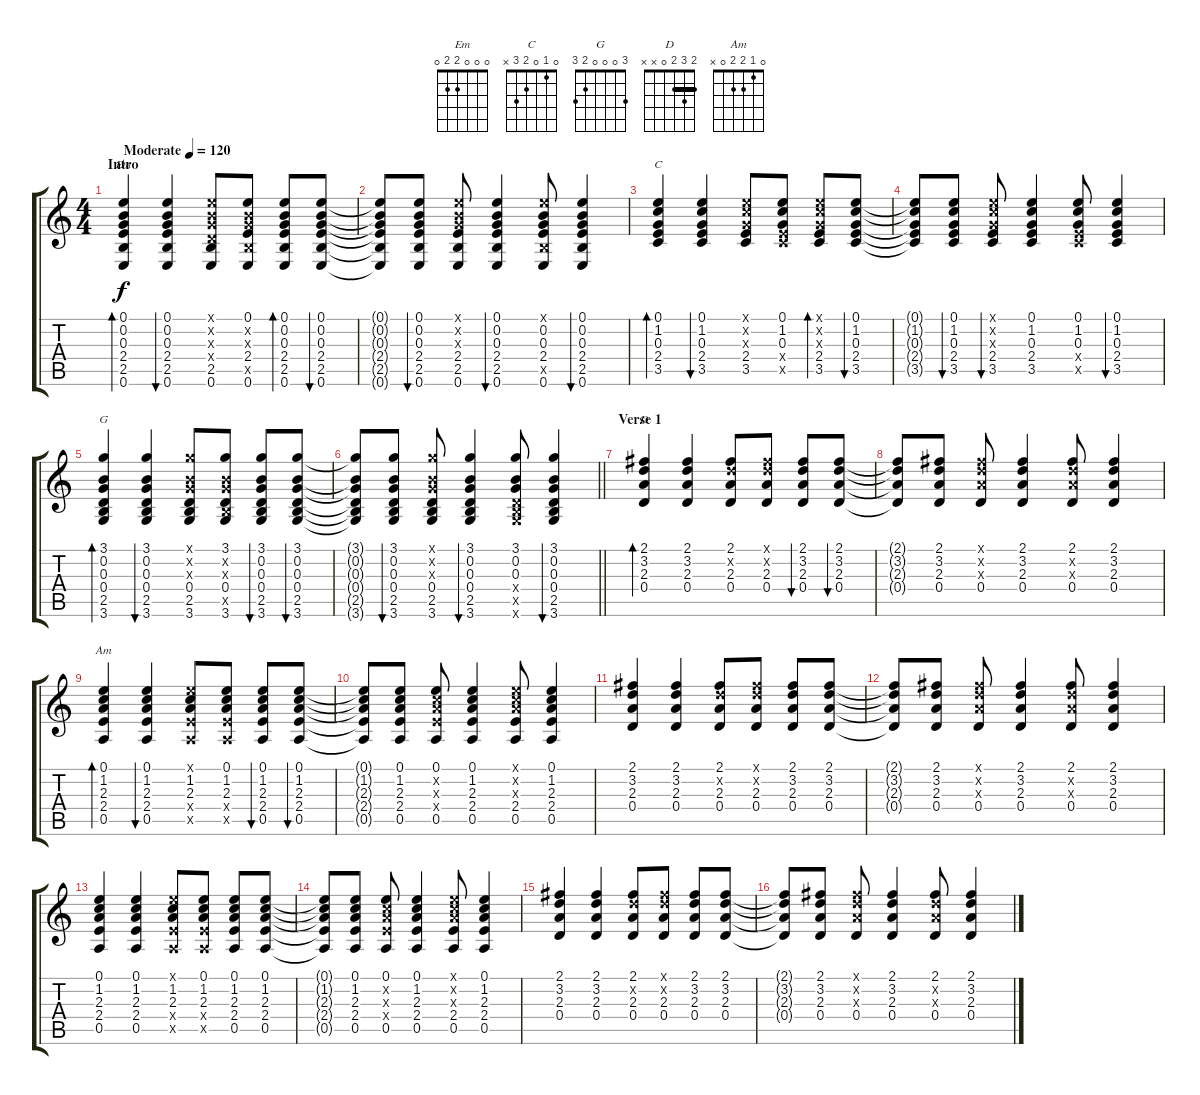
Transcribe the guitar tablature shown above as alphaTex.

\track "" {instrument acousticguitarsteel}
\staff {score tabs}
\tuning (E4 B3 G3 D3 A2 E2) {hide}
\chord ("Em" 0 0 0 2 2 0)
\chord ("C" 0 1 0 2 3 x)
\chord ("G" 3 0 0 0 2 3)
\chord ("D" 2 3 2 0 x x) {barre 2}
\chord ("Am" 0 1 2 2 0 x)
\ts (4 4)
\section ("" "Intro")
\tempo (120 "Moderate")
\clef g2
\ks c
(0.1 0.2 0.3 2.4 2.5 0.6).4{bd 60 ch "Em" dy f instrument acousticguitarsteel beam Up} (0.1 0.2 0.3 2.4 2.5 0.6).4{bu 30 beam Up} (0.1{x} 0.2{x} 0.3{x} 0.4{x} 2.5 0.6).8{beam Up} (0.1 0.2{x} 0.3{x} 2.4 2.5{x} 0.6).8{beam Up} (0.1 0.2 0.3 2.4 2.5 0.6).8{bd 30 beam Up} (0.1 0.2 0.3 2.4 2.5 0.6).8{bu 30 beam Up} |
(0.1{t} 0.2{t} 0.3{t} 2.4{t} 2.5{t} 0.6{t}).8{beam Up} (0.1 0.2 0.3 2.4 2.5 0.6).8{bu 30 beam Up} (0.1{x} 0.2{x} 0.3{x} 2.4 2.5 0.6).8{beam Up} (0.1 0.2 0.3 2.4 2.5 0.6).4{bu 30 beam Up} (0.1{x} 0.2 0.3 2.4 2.5{x} 0.6).8{beam Up} (0.1 0.2 0.3 2.4 2.5 0.6).4{bu 30 beam Up} |
(0.1 1.2 0.3 2.4 3.5).4{bd 30 ch "C" beam Up} (0.1 1.2 0.3 2.4 3.5).4{bu 30 beam Up} (0.1{x} 1.2{x} 0.3{x} 2.4 3.5).8{beam Up} (0.1 1.2 0.3 2.4{x} 3.5{x}).8{beam Up} (0.1{x} 1.2{x} 0.3{x} 2.4 3.5).8{bd 30 beam Up} (0.1 1.2 0.3 2.4 3.5).8{bu 30 beam Up} |
(0.1{t} 1.2{t} 0.3{t} 2.4{t} 3.5{t}).8{beam Up} (0.1 1.2 0.3 2.4 3.5).8{bu 30 beam Up} (0.1{x} 1.2{x} 0.3{x} 2.4 3.5).8{bu 30 beam Up} (0.1 1.2 0.3 2.4 3.5).4{beam Up} (0.1 1.2 0.3 2.4{x} 3.5{x}).8{beam Up} (0.1 1.2 0.3 2.4 3.5).4{bu 30 beam Up} |
(3.1 0.2 0.3 0.4 2.5 3.6).4{bd 30 ch "G" beam Up} (3.1 0.2 0.3 0.4 2.5 3.6).4{bu 30 beam Up} (3.1{x} 0.2{x} 0.3{x} 0.4 2.5 3.6).8{beam Up} (3.1 0.2{x} 0.3{x} 0.4 2.5{x} 3.6).8{beam Up} (3.1 0.2 0.3 0.4 2.5 3.6).8{bu 30 beam Up} (3.1 0.2 0.3 0.4 2.5 3.6).8{bu 30 beam Up} |
\barLineRight lightlight
(3.1{t} 0.2{t} 0.3{t} 0.4{t} 2.5{t} 3.6{t}).8{beam Up} (3.1 0.2 0.3 0.4 2.5 3.6).8{bu 30 beam Up} (3.1{x} 0.2{x} 0.3{x} 0.4 2.5 3.6).8{beam Up} (3.1 0.2 0.3 0.4 2.5 3.6).4{bu 30 beam Up} (3.1 0.2 0.3 0.4{x} 2.5{x} 3.6{x}).8{beam Up} (3.1 0.2 0.3 0.4 2.5 3.6).4{bu 30 beam Up} |
\section ("" "Verse 1")
(2.1 3.2 2.3 0.4).4{bd 60 ch "D"} (2.1 3.2 2.3 0.4).4 (2.1 3.2{x} 2.3 0.4).8 (2.1{x} 3.2{x} 2.3 0.4).8 (2.1 3.2 2.3 0.4).8{bu 60} (2.1 3.2 2.3 0.4).8{bu 60} |
(2.1{t} 3.2{t} 2.3{t} 0.4{t}).8 (2.1 3.2 2.3 0.4).8 (2.1{x} 3.2{x} 2.3{x} 0.4).8 (2.1 3.2 2.3 0.4).4 (2.1 3.2{x} 2.3{x} 0.4).8 (2.1 3.2 2.3 0.4).4 |
(0.1 1.2 2.3 2.4 0.5).4{bd 60 ch "Am"} (0.1 1.2 2.3 2.4 0.5).4{bu 60} (0.1{x} 1.2 2.3 2.4{x} 0.5{x}).8 (0.1 1.2 2.3 2.4{x} 0.5{x}).8 (0.1 1.2 2.3 2.4 0.5).8{bu 60} (0.1 1.2 2.3 2.4 0.5).8{bu 60} |
(0.1{t} 1.2{t} 2.3{t} 2.4{t} 0.5{t}).8 (0.1 1.2 2.3 2.4 0.5).8 (0.1 1.2{x} 2.3{x} 2.4{x} 0.5).8 (0.1 1.2 2.3 2.4 0.5).4 (0.1{x} 1.2{x} 2.3{x} 2.4 0.5).8 (0.1 1.2 2.3 2.4 0.5).4 |
(2.1 3.2 2.3 0.4).4 (2.1 3.2 2.3 0.4).4 (2.1 3.2{x} 2.3 0.4).8 (2.1{x} 3.2{x} 2.3 0.4).8 (2.1 3.2 2.3 0.4).8 (2.1 3.2 2.3 0.4).8 |
(2.1{t} 3.2{t} 2.3{t} 0.4{t}).8 (2.1 3.2 2.3 0.4).8 (2.1{x} 3.2{x} 2.3{x} 0.4).8 (2.1 3.2 2.3 0.4).4 (2.1 3.2{x} 2.3{x} 0.4).8 (2.1 3.2 2.3 0.4).4 |
(0.1 1.2 2.3 2.4 0.5).4 (0.1 1.2 2.3 2.4 0.5).4 (0.1{x} 1.2 2.3 2.4{x} 0.5{x}).8 (0.1 1.2 2.3 2.4{x} 0.5{x}).8 (0.1 1.2 2.3 2.4 0.5).8 (0.1 1.2 2.3 2.4 0.5).8 |
(0.1{t} 1.2{t} 2.3{t} 2.4{t} 0.5{t}).8 (0.1 1.2 2.3 2.4 0.5).8 (0.1 1.2{x} 2.3{x} 2.4{x} 0.5).8 (0.1 1.2 2.3 2.4 0.5).4 (0.1{x} 1.2{x} 2.3{x} 2.4 0.5).8 (0.1 1.2 2.3 2.4 0.5).4 |
(2.1 3.2 2.3 0.4).4 (2.1 3.2 2.3 0.4).4 (2.1 3.2{x} 2.3 0.4).8 (2.1{x} 3.2{x} 2.3 0.4).8 (2.1 3.2 2.3 0.4).8 (2.1 3.2 2.3 0.4).8 |
(2.1{t} 3.2{t} 2.3{t} 0.4{t}).8 (2.1 3.2 2.3 0.4).8 (2.1{x} 3.2{x} 2.3{x} 0.4).8 (2.1 3.2 2.3 0.4).4 (2.1 3.2{x} 2.3{x} 0.4).8 (2.1 3.2 2.3 0.4).4
